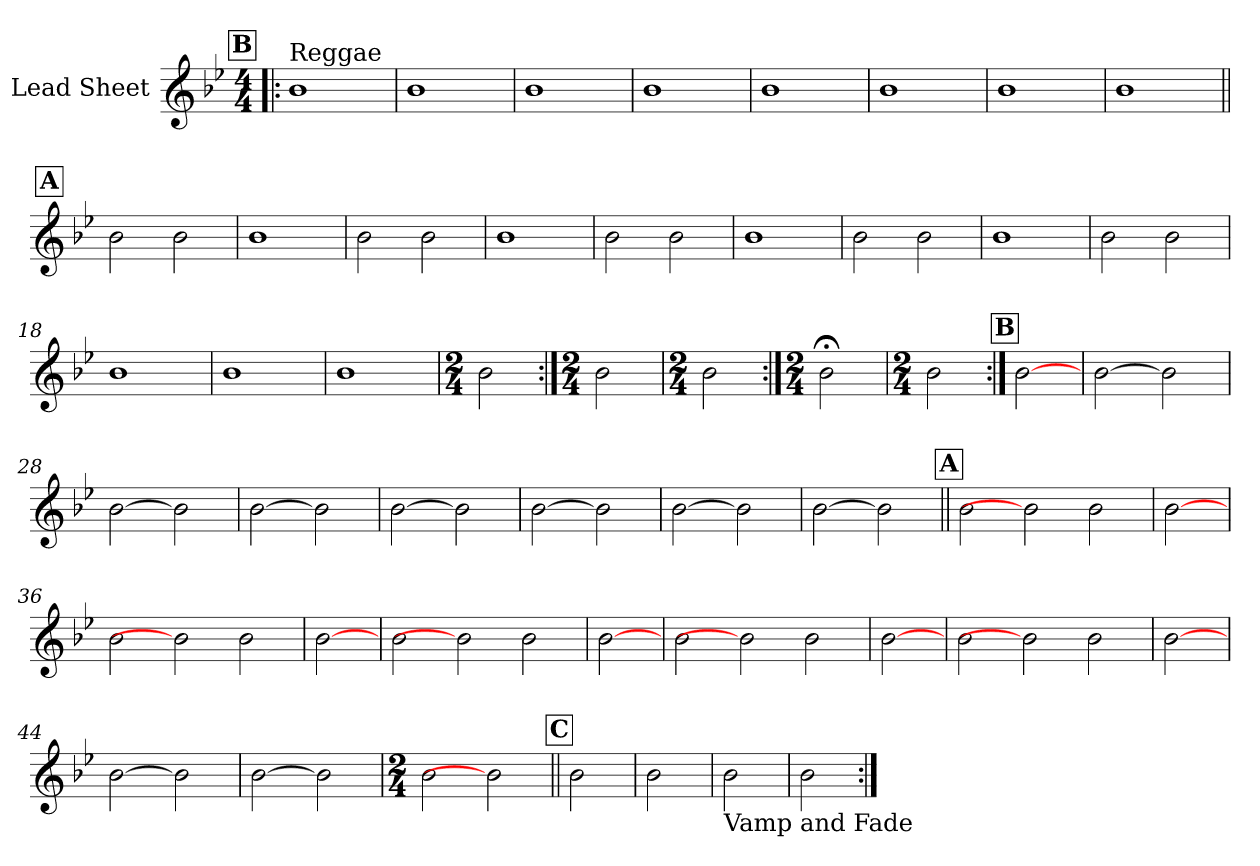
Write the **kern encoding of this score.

**kern
*part1
*staff1
*I"Lead Sheet
*clefG2
*k[b-e-]
*g:
*M4/4
*MM97
!!LO:REH:place=s1:a:fs=14:t=B
=1!|:
!LO:TX:a:t=Reggae
1b-
=2
1b-
=3
1b-
=4
1b-
!!LO:LB:g=z
=5
1b-
=6
1b-
=7
1b-
=8
1b-
!!LO:LB:g=z
!!LO:REH:place=s1:a:fs=14:t=A
=9||
2b-\
2b-\
=10
1b-
=11
2b-\
2b-\
=12
1b-
!!LO:LB:g=z
=13
2b-\
2b-\
=14
1b-
=15
2b-\
2b-\
=16
1b-
!!LO:LB:g=z
=17
2b-\
2b-\
=18
1b-
=19
1b-
=20
1b-
=21
*M2/4
2b-\
!!LO:LB:g=z
=22:|!
*M2/4
2b-\
=23
*M2/4
2b-\
=24:|!
*M2/4
2b-;<\
=25
*M2/4
2b-\
!!LO:LB:g=z
!!LO:REH:place=s1:a:fs=14:t=B
=26:|!
[2b-
=27
[2b-
2b-]
=28
[2b-
2b-]
=29
[2b-
2b-]
!!LO:LB:g=z
=30
[2b-
2b-]
=31
[2b-
2b-]
=32
[2b-
2b-]
=33
[2b-
2b-]
!!LO:LB:g=z
!!LO:REH:place=s1:a:fs=14:t=A
=34||
2b-\
2b-]
2b-\
=35
[2b-
=36
2b-\
2b-]
2b-\
=37
[2b-
!!LO:LB:g=z
=38
2b-\
2b-]
2b-\
=39
[2b-
=40
2b-\
2b-]
2b-\
=41
[2b-
!!LO:PB:g=z
=42
2b-\
2b-]
2b-\
=43
[2b-
=44
[2b-
2b-]
=45
[2b-
2b-]
=46
*M2/4
2b-\
2b-]
!!LO:LB:g=z
!!LO:REH:place=s1:a:fs=14:t=C
=47||
2b-\
=48
2b-\
=49
!LO:TX:b:t=Vamp and Fade
2b-\
=50
2b-\
=:|!
*-
